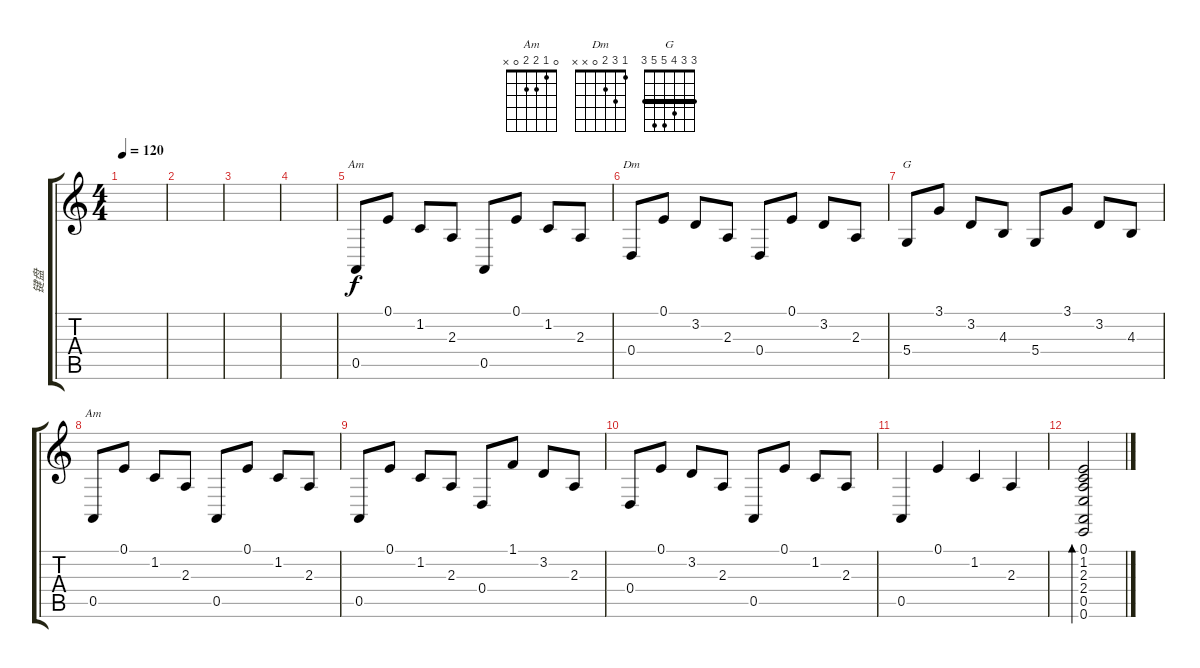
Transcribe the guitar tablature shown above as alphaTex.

\track ("键盘" "键盘") {instrument choiraahs}
\staff {score tabs}
\tuning (E4 B3 G3 D3 A2 E2) {hide}
\chord ("Am" x 1 2 2 x x)
\chord ("Dm" 1 3 2 0 x x)
\chord ("G" 3 3 4 5 5 3) {barre 3}
\chord ("Am" 0 1 2 2 0 x)
\ts (4 4)
\tempo 120
\clef g2
\ks c
|
|
|
|
0.5.8{ch "Am"} 0.1.8 1.2.8 2.3.8 0.5.8 0.1.8 1.2.8 2.3.8 |
0.4.8{ch "Dm"} 0.1.8 3.2.8 2.3.8 0.4.8 0.1.8 3.2.8 2.3.8 |
5.4.8{ch "G"} 3.1.8 3.2.8 4.3.8 5.4.8 3.1.8 3.2.8 4.3.8 |
0.5.8{ch "Am"} 0.1.8 1.2.8 2.3.8 0.5.8 0.1.8 1.2.8 2.3.8 |
0.5.8 0.1.8 1.2.8 2.3.8 0.4.8 1.1.8 3.2.8 2.3.8 |
0.4.8 0.1.8 3.2.8 2.3.8 0.5.8 0.1.8 1.2.8 2.3.8 |
0.5.4 0.1.4 1.2.4 2.3.4 |
(0.1 1.2 2.3 2.4 0.5 0.6).2{bd 480}
